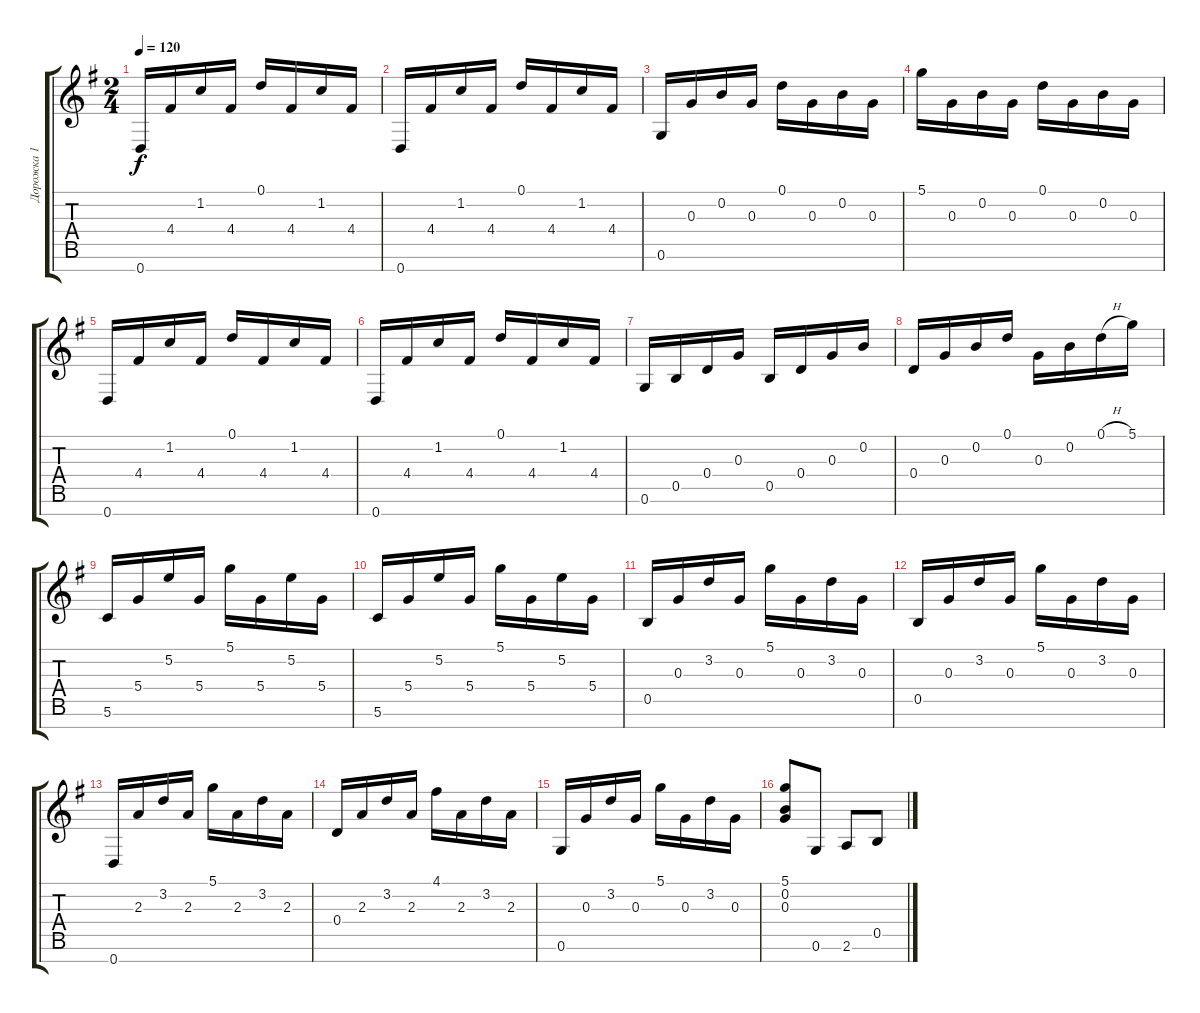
\track ("Дорожка 1" "Дорожка 1") {instrument acousticguitarsteel}
\staff {score tabs}
\tuning (D4 B3 G3 D3 B2 G2 D2) {hide}
\ts (2 4)
\tempo 120
\clef g2
\ks g
0.7.16{dy f} 4.4.16 1.2.16 4.4.16 0.1.16 4.4.16 1.2.16 4.4.16 |
0.7.16 4.4.16 1.2.16 4.4.16 0.1.16 4.4.16 1.2.16 4.4.16 |
0.6.16 0.3.16 0.2.16 0.3.16 0.1.16 0.3.16 0.2.16 0.3.16 |
5.1.16 0.3.16 0.2.16 0.3.16 0.1.16 0.3.16 0.2.16 0.3.16 |
0.7.16 4.4.16 1.2.16 4.4.16 0.1.16 4.4.16 1.2.16 4.4.16 |
0.7.16 4.4.16 1.2.16 4.4.16 0.1.16 4.4.16 1.2.16 4.4.16 |
0.6.16 0.5.16 0.4.16 0.3.16 0.5.16 0.4.16 0.3.16 0.2.16 |
0.4.16 0.3.16 0.2.16 0.1.16 0.3.16 0.2.16 0.1{h}.16 5.1.16 |
5.6.16 5.4.16 5.2.16 5.4.16 5.1.16 5.4.16 5.2.16 5.4.16 |
5.6.16 5.4.16 5.2.16 5.4.16 5.1.16 5.4.16 5.2.16 5.4.16 |
0.5.16 0.3.16 3.2.16 0.3.16 5.1.16 0.3.16 3.2.16 0.3.16 |
0.5.16 0.3.16 3.2.16 0.3.16 5.1.16 0.3.16 3.2.16 0.3.16 |
0.7.16 2.3.16 3.2.16 2.3.16 5.1.16 2.3.16 3.2.16 2.3.16 |
0.4.16 2.3.16 3.2.16 2.3.16 4.1.16 2.3.16 3.2.16 2.3.16 |
0.6.16 0.3.16 3.2.16 0.3.16 5.1.16 0.3.16 3.2.16 0.3.16 |
(5.1 0.2 0.3).8 0.6.8 2.6.8 0.5.8
